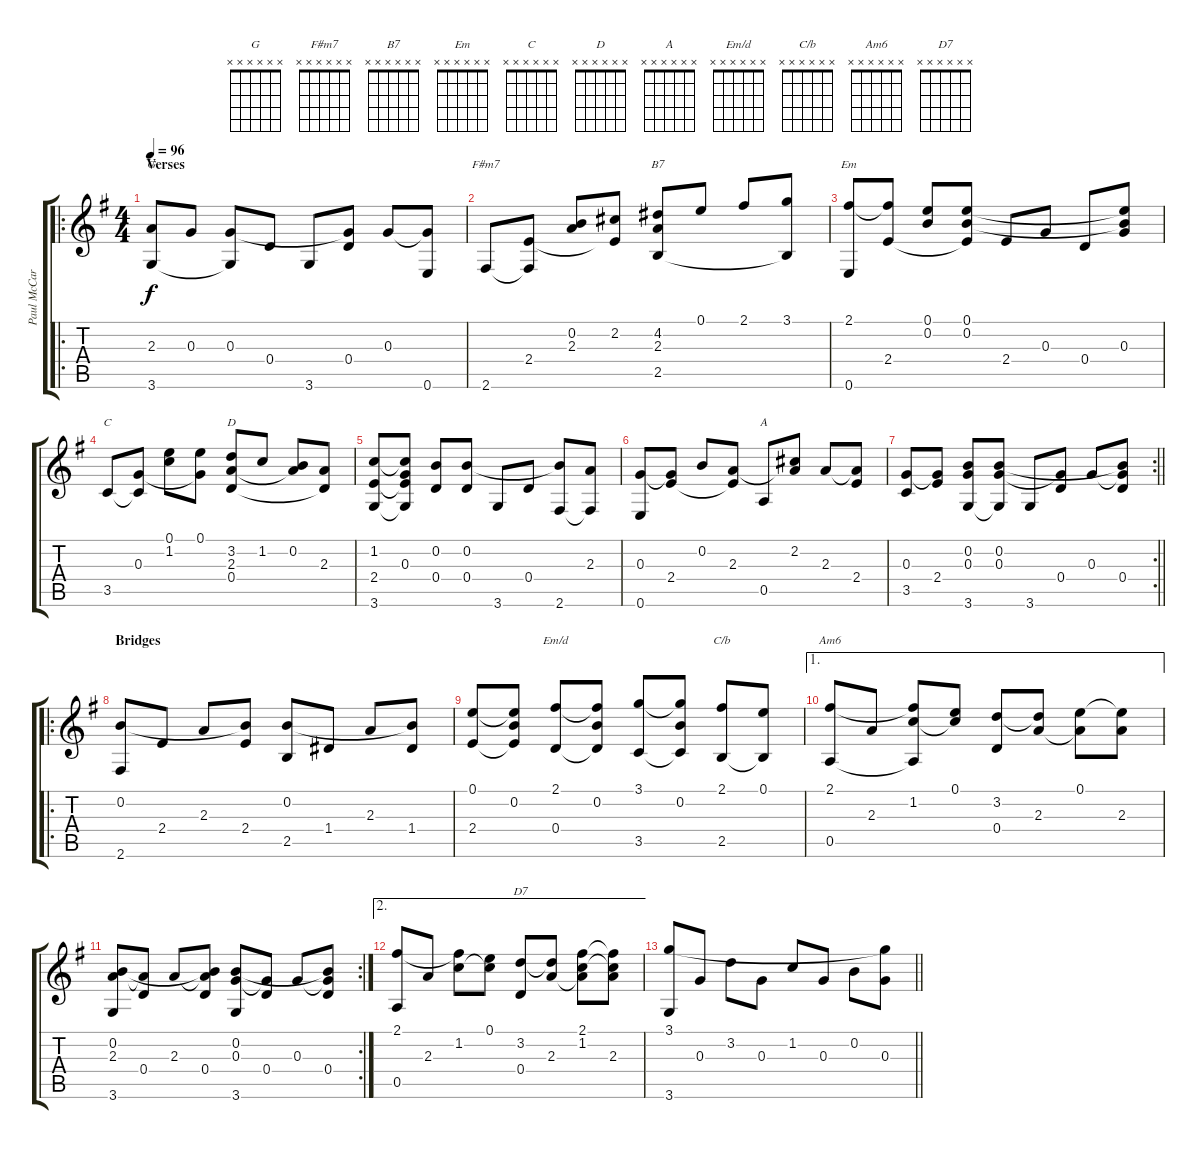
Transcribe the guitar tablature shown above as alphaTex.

\track ("Paul McCartney" "Paul McCar") {instrument acousticguitarsteel}
\staff {score tabs}
\tuning (E4 B3 G3 D3 A2 E2) {hide}
\chord ("G" x x x x x x)
\chord ("F#m7" x x x x x x)
\chord ("B7" x x x x x x)
\chord ("Em" x x x x x x)
\chord ("C" x x x x x x)
\chord ("D" x x x x x x)
\chord ("A" x x x x x x)
\chord ("Em/d" x x x x x x)
\chord ("C/b" x x x x x x)
\chord ("Am6" x x x x x x)
\chord ("D7" x x x x x x)
\ro
\ts (4 4)
\section ("" "Verses")
\tempo 96
\clef g2
\ks g
(2.3 3.6).8{ch "G" dy f instrument acousticguitarsteel} 0.3.8 (0.3 3.6{t}).8 0.4.8 3.6.8 (0.3{t} 0.4).8 0.3.8 (0.3{t} 0.6).8 |
2.6.8{ch "F#m7"} (2.4 2.6{t}).8 (0.2 2.3).8 (2.2 2.4{t}).8 (4.2 2.3 2.5).8{ch "B7"} 0.1.8 2.1.8 (3.1 2.5{t}).8 |
(2.1 0.6).8{ch "Em"} (2.1{t} 2.4).8 (0.1 0.2).8 (0.1 0.2 2.4{t}).8 2.4.8 0.3.8 0.4.8 (0.1{t} 0.2{t} 0.3).8 |
3.5.8{ch "C"} (0.3 3.5{t}).8 (0.1 1.2).8 (0.1 0.3{t}).8 (3.2 2.3 0.4).8{ch "D"} 1.2.8 (0.2 2.3{t}).8 (2.3 0.4{t}).8 |
(1.2 2.4 3.6).8 (1.2{t} 0.3 2.4{t} 3.6{t}).8 (0.2 0.4).8 (0.2 0.4).8 3.6.8 0.4.8 (0.2{t} 2.6).8 (2.3 2.6{t}).8 |
(0.3 0.6).8 (0.3{t} 2.4).8 0.2.8 (2.3 2.4{t}).8 0.5.8{ch "A"} (2.2 2.3{t}).8 2.3.8 (2.3{t} 2.4).8 |
\rc 2
\barLineRight lightlight
(0.3 3.5).8 (0.3{t} 2.4).8 (0.2 0.3 3.6).8 (0.2 0.3 3.6{t}).8 3.6.8 (0.3{t} 0.4).8 0.3.8 (0.2{t} 0.3{t} 0.4).8 |
\ro
\section ("" "Bridges")
(0.2 2.6).8 2.4.8 2.3.8 (0.2{t} 2.4).8 (0.2 2.5).8 1.4.8 2.3.8 (0.2{t} 1.4).8 |
(0.1 2.4).8 (0.1{t} 0.2 2.4{t}).8 (2.1 0.4).8{ch "Em/d"} (2.1{t} 0.2 0.4{t}).8 (3.1 3.5).8 (3.1{t} 0.2 3.5{t}).8 (2.1 2.5).8{ch "C/b"} (0.1 2.5{t}).8 |
\ae 1
(2.1 0.5).8{ch "Am6"} 2.3.8 (2.1{t} 1.2 0.5{t}).8 (0.1 1.2{t}).8 (3.2 0.4).8 (3.2{t} 2.3).8 (0.1 2.3{t}).8 (0.1{t} 2.3).8 |
\rc 2
(0.2 2.3 3.6).8 (2.3{t} 0.4).8 2.3.8 (0.2{t} 2.3{t} 0.4).8 (0.2 0.3 3.6).8 (0.3{t} 0.4).8 0.3.8 (0.2{t} 0.3{t} 0.4).8 |
\ae 2
(2.1 0.5).8 2.3.8 (2.1{t} 1.2).8 (0.1 1.2{t}).8 (3.2 0.4).8{ch "D7"} (3.2{t} 2.3).8 (2.1 1.2 2.3{t}).8 (2.1{t} 1.2{t} 2.3).8 |
\barLineRight lightlight
(3.1 3.6).8 0.3.8 3.2.8 0.3.8 1.2.8 0.3.8 0.2.8 (3.1{t} 0.3).8
